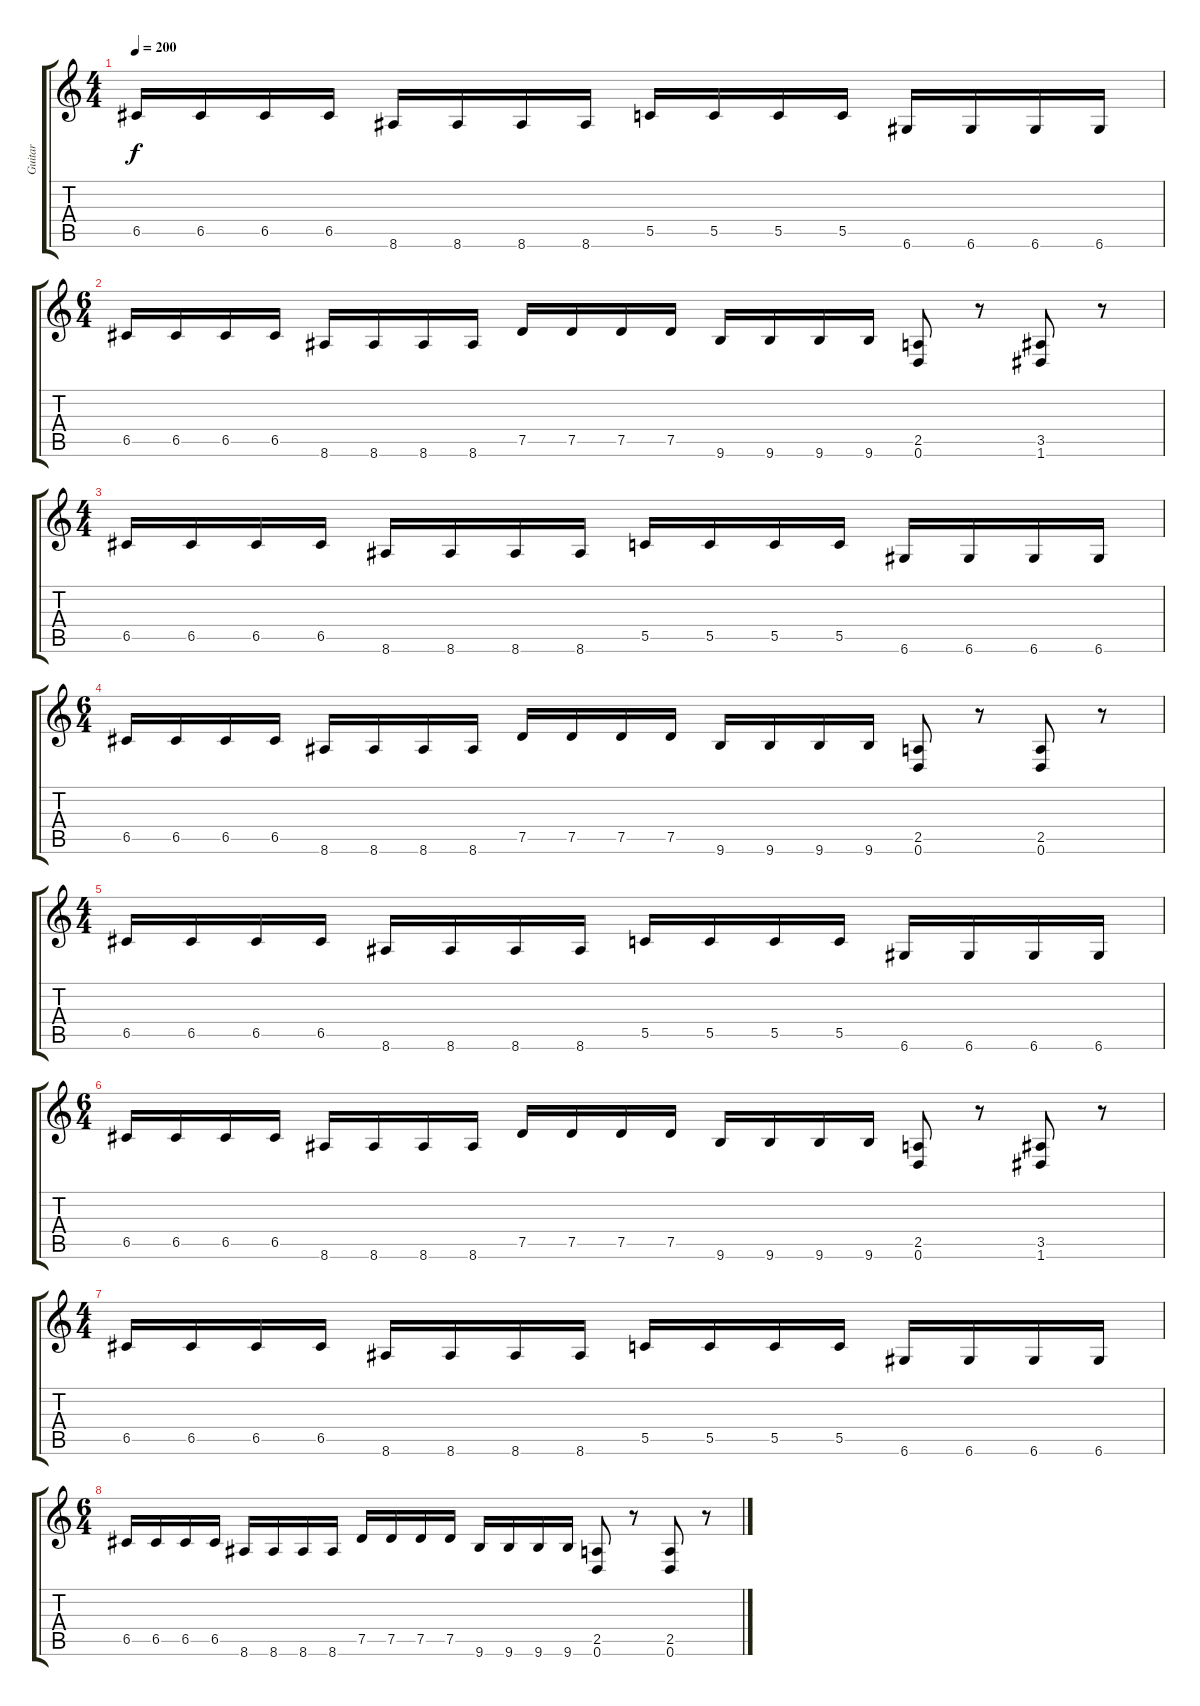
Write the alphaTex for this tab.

\track ("Guitar" "Guitar") {instrument distortionguitar}
\staff {score tabs}
\tuning (D4 A3 F3 C3 G2 D2) {hide}
\ts (4 4)
\tempo 200
\clef g2
\ks c
6.5.16{dy f} 6.5.16 6.5.16 6.5.16 8.6.16 8.6.16 8.6.16 8.6.16 5.5.16 5.5.16 5.5.16 5.5.16 6.6.16 6.6.16 6.6.16 6.6.16 |
\ts (6 4)
6.5.16 6.5.16 6.5.16 6.5.16 8.6.16 8.6.16 8.6.16 8.6.16 7.5.16 7.5.16 7.5.16 7.5.16 9.6.16 9.6.16 9.6.16 9.6.16 (2.5 0.6).8 r.8 (3.5 1.6).8 r.8 |
\ts (4 4)
6.5.16 6.5.16 6.5.16 6.5.16 8.6.16 8.6.16 8.6.16 8.6.16 5.5.16 5.5.16 5.5.16 5.5.16 6.6.16 6.6.16 6.6.16 6.6.16 |
\ts (6 4)
6.5.16 6.5.16 6.5.16 6.5.16 8.6.16 8.6.16 8.6.16 8.6.16 7.5.16 7.5.16 7.5.16 7.5.16 9.6.16 9.6.16 9.6.16 9.6.16 (2.5 0.6).8 r.8 (2.5 0.6).8 r.8 |
\ts (4 4)
6.5.16 6.5.16 6.5.16 6.5.16 8.6.16 8.6.16 8.6.16 8.6.16 5.5.16 5.5.16 5.5.16 5.5.16 6.6.16 6.6.16 6.6.16 6.6.16 |
\ts (6 4)
6.5.16 6.5.16 6.5.16 6.5.16 8.6.16 8.6.16 8.6.16 8.6.16 7.5.16 7.5.16 7.5.16 7.5.16 9.6.16 9.6.16 9.6.16 9.6.16 (2.5 0.6).8 r.8 (3.5 1.6).8 r.8 |
\ts (4 4)
6.5.16 6.5.16 6.5.16 6.5.16 8.6.16 8.6.16 8.6.16 8.6.16 5.5.16 5.5.16 5.5.16 5.5.16 6.6.16 6.6.16 6.6.16 6.6.16 |
\ts (6 4)
6.5.16 6.5.16 6.5.16 6.5.16 8.6.16 8.6.16 8.6.16 8.6.16 7.5.16 7.5.16 7.5.16 7.5.16 9.6.16 9.6.16 9.6.16 9.6.16 (2.5 0.6).8 r.8 (2.5 0.6).8 r.8
